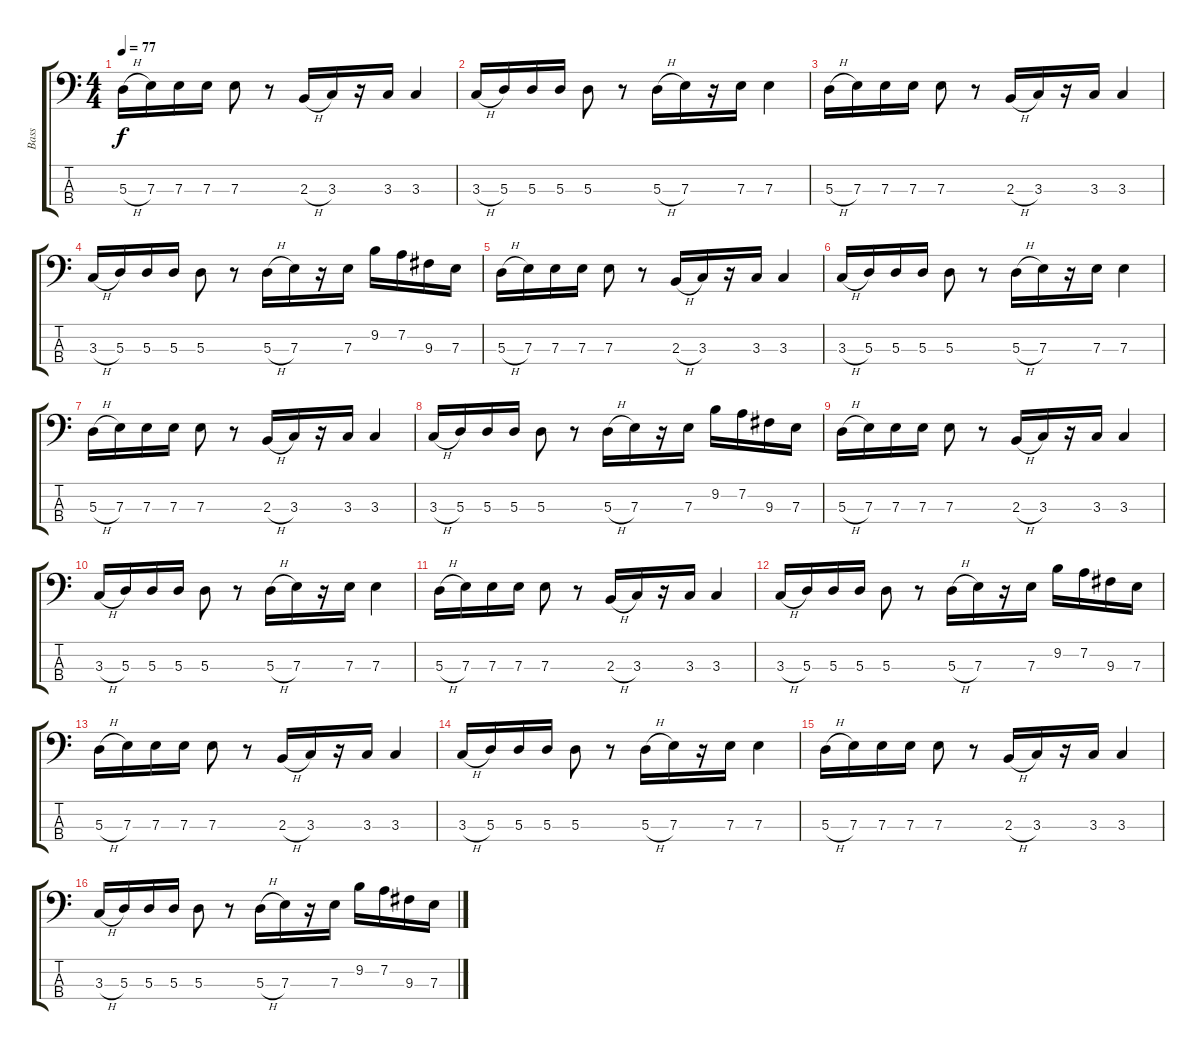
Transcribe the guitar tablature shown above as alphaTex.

\track ("Bass" "Bass") {instrument electricbassfinger}
\staff {score tabs}
\tuning (G2 D2 A1 E1) {hide}
\ts (4 4)
\tempo 77
\clef f4
\ks c
5.3{h}.16{dy f instrument electricbassfinger} 7.3.16 7.3.16 7.3.16 7.3.8 r.8 2.3{h}.16 3.3.16 r.16 3.3.16 3.3.4 |
3.3{h}.16 5.3.16 5.3.16 5.3.16 5.3.8 r.8 5.3{h}.16 7.3.16 r.16 7.3.16 7.3.4 |
5.3{h}.16 7.3.16 7.3.16 7.3.16 7.3.8 r.8 2.3{h}.16 3.3.16 r.16 3.3.16 3.3.4 |
3.3{h}.16 5.3.16 5.3.16 5.3.16 5.3.8 r.8 5.3{h}.16 7.3.16 r.16 7.3.16 9.2.16 7.2.16 9.3.16 7.3.16 |
5.3{h}.16 7.3.16 7.3.16 7.3.16 7.3.8 r.8 2.3{h}.16 3.3.16 r.16 3.3.16 3.3.4 |
3.3{h}.16 5.3.16 5.3.16 5.3.16 5.3.8 r.8 5.3{h}.16 7.3.16 r.16 7.3.16 7.3.4 |
5.3{h}.16 7.3.16 7.3.16 7.3.16 7.3.8 r.8 2.3{h}.16 3.3.16 r.16 3.3.16 3.3.4 |
3.3{h}.16 5.3.16 5.3.16 5.3.16 5.3.8 r.8 5.3{h}.16 7.3.16 r.16 7.3.16 9.2.16 7.2.16 9.3.16 7.3.16 |
5.3{h}.16 7.3.16 7.3.16 7.3.16 7.3.8 r.8 2.3{h}.16 3.3.16 r.16 3.3.16 3.3.4 |
3.3{h}.16 5.3.16 5.3.16 5.3.16 5.3.8 r.8 5.3{h}.16 7.3.16 r.16 7.3.16 7.3.4 |
5.3{h}.16 7.3.16 7.3.16 7.3.16 7.3.8 r.8 2.3{h}.16 3.3.16 r.16 3.3.16 3.3.4 |
3.3{h}.16 5.3.16 5.3.16 5.3.16 5.3.8 r.8 5.3{h}.16 7.3.16 r.16 7.3.16 9.2.16 7.2.16 9.3.16 7.3.16 |
5.3{h}.16 7.3.16 7.3.16 7.3.16 7.3.8 r.8 2.3{h}.16 3.3.16 r.16 3.3.16 3.3.4 |
3.3{h}.16 5.3.16 5.3.16 5.3.16 5.3.8 r.8 5.3{h}.16 7.3.16 r.16 7.3.16 7.3.4 |
5.3{h}.16 7.3.16 7.3.16 7.3.16 7.3.8 r.8 2.3{h}.16 3.3.16 r.16 3.3.16 3.3.4 |
3.3{h}.16 5.3.16 5.3.16 5.3.16 5.3.8 r.8 5.3{h}.16 7.3.16 r.16 7.3.16 9.2.16 7.2.16 9.3.16 7.3.16
